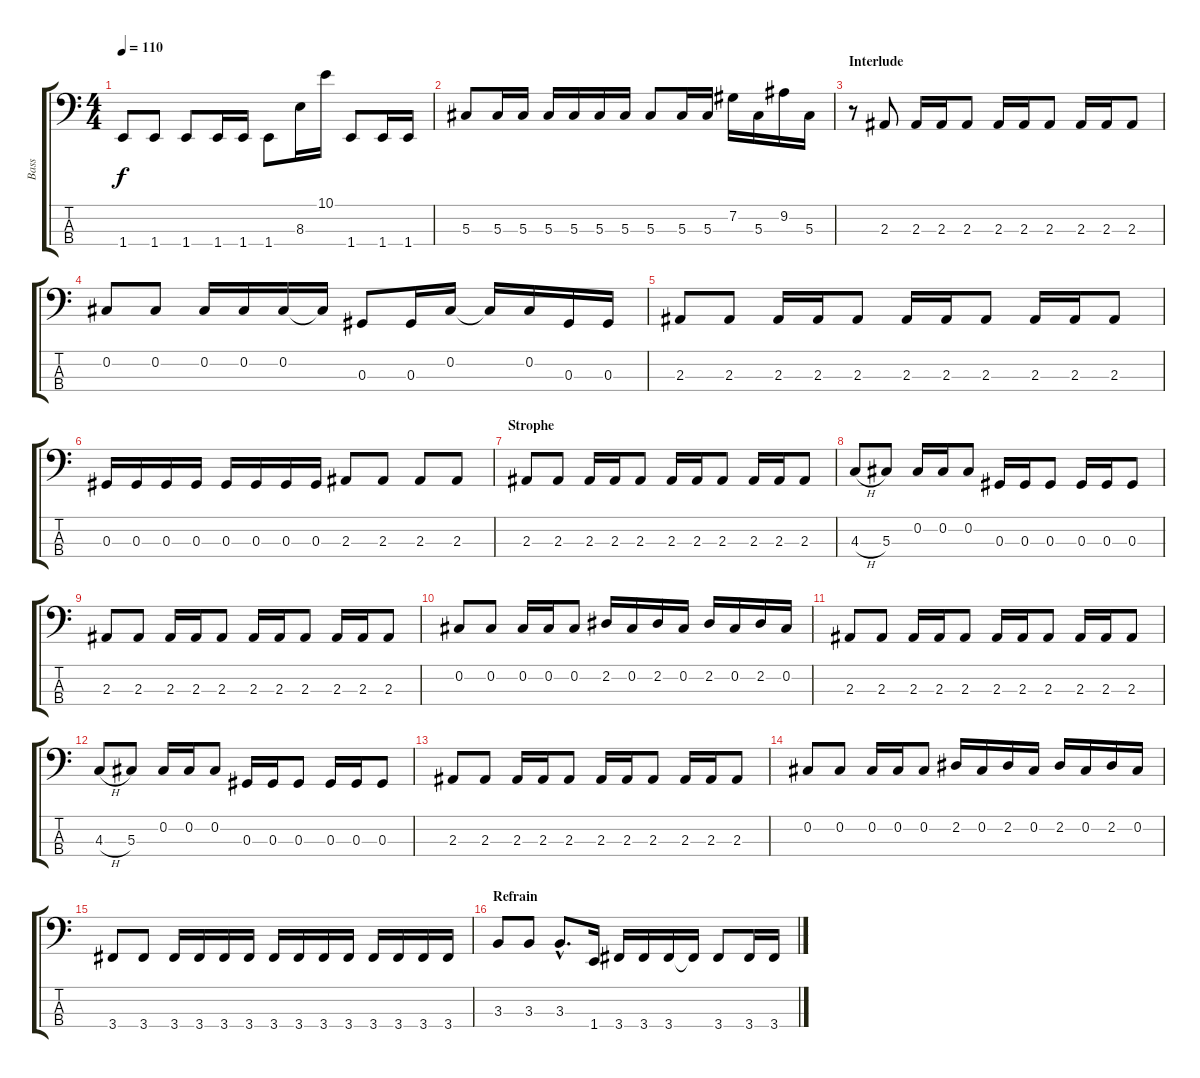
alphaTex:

\track ("Bass" "Bass") {instrument electricbasspick}
\staff {score tabs}
\tuning (Gb2 Db2 Ab1 Eb1) {hide}
\ts (4 4)
\tempo 110
\clef f4
\ks c
1.4.8{dy f} 1.4.8 1.4.8 1.4.16 1.4.16 1.4.8 8.3.16 10.1.16 1.4.8 1.4.16 1.4.16 |
5.3.8 5.3.16 5.3.16 5.3.16 5.3.16 5.3.16 5.3.16 5.3.8 5.3.16 5.3.16 7.2.16 5.3.16 9.2.16 5.3.16 |
\section ("" "Interlude")
r.8 2.3.8 2.3.16 2.3.16 2.3.8 2.3.16 2.3.16 2.3.8 2.3.16 2.3.16 2.3.8 |
0.2.8 0.2.8 0.2.16 0.2.16 0.2.16 0.2{t}.16 0.3.8 0.3.16 0.2.16 0.2{t}.16 0.2.16 0.3.16 0.3.16 |
2.3.8 2.3.8 2.3.16 2.3.16 2.3.8 2.3.16 2.3.16 2.3.8 2.3.16 2.3.16 2.3.8 |
0.3.16 0.3.16 0.3.16 0.3.16 0.3.16 0.3.16 0.3.16 0.3.16 2.3.8 2.3.8 2.3.8 2.3.8 |
\section ("" "Strophe")
2.3.8 2.3.8 2.3.16 2.3.16 2.3.8 2.3.16 2.3.16 2.3.8 2.3.16 2.3.16 2.3.8 |
4.3{h}.8 5.3.8 0.2.16 0.2.16 0.2.8 0.3.16 0.3.16 0.3.8 0.3.16 0.3.16 0.3.8 |
2.3.8 2.3.8 2.3.16 2.3.16 2.3.8 2.3.16 2.3.16 2.3.8 2.3.16 2.3.16 2.3.8 |
0.2.8 0.2.8 0.2.16 0.2.16 0.2.8 2.2.16 0.2.16 2.2.16 0.2.16 2.2.16 0.2.16 2.2.16 0.2.16 |
2.3.8 2.3.8 2.3.16 2.3.16 2.3.8 2.3.16 2.3.16 2.3.8 2.3.16 2.3.16 2.3.8 |
4.3{h}.8 5.3.8 0.2.16 0.2.16 0.2.8 0.3.16 0.3.16 0.3.8 0.3.16 0.3.16 0.3.8 |
2.3.8 2.3.8 2.3.16 2.3.16 2.3.8 2.3.16 2.3.16 2.3.8 2.3.16 2.3.16 2.3.8 |
0.2.8 0.2.8 0.2.16 0.2.16 0.2.8 2.2.16 0.2.16 2.2.16 0.2.16 2.2.16 0.2.16 2.2.16 0.2.16 |
3.4.8 3.4.8 3.4.16 3.4.16 3.4.16 3.4.16 3.4.16 3.4.16 3.4.16 3.4.16 3.4.16 3.4.16 3.4.16 3.4.16 |
\section ("" "Refrain")
3.3.8 3.3.8 3.3{hac}.8{d} 1.4.16 3.4.16 3.4.16 3.4.16 3.4{t}.16 3.4.8 3.4.16 3.4.16
